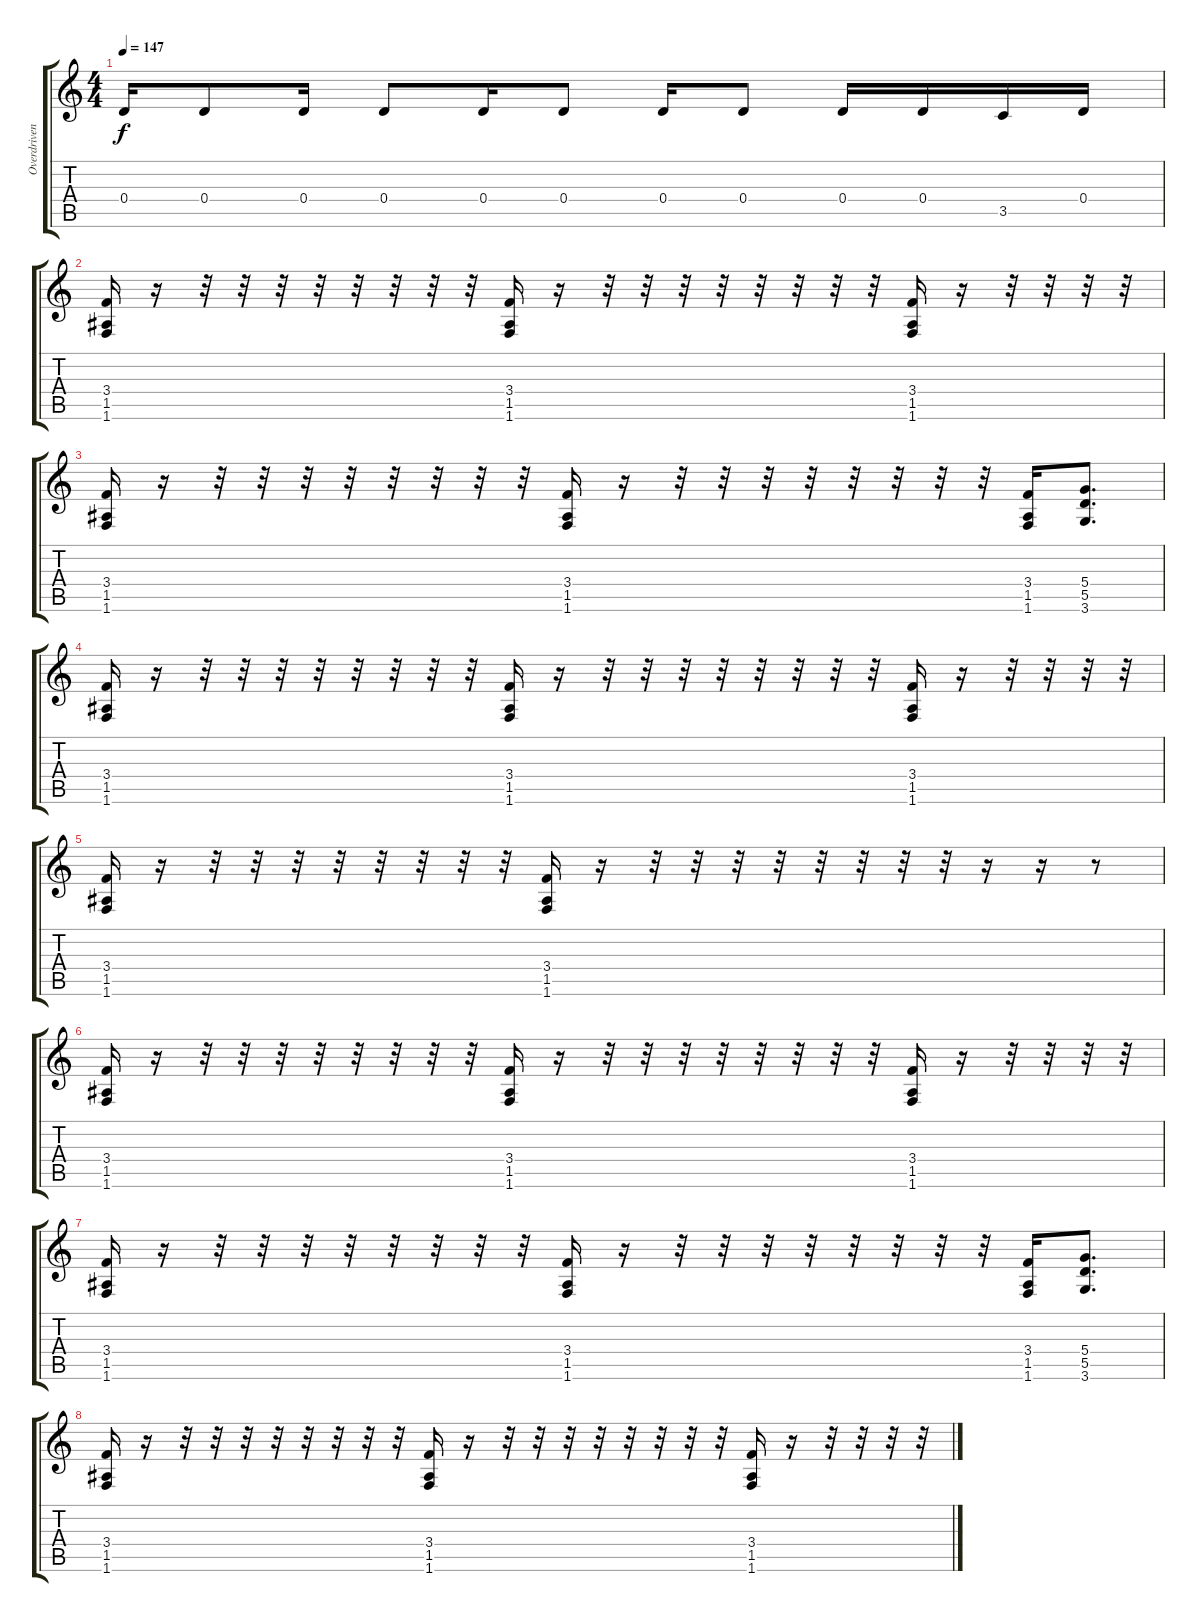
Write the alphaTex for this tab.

\track ("Overdriven Guitar (Rhythm)" "Overdriven") {instrument overdrivenguitar}
\staff {score tabs}
\tuning (E4 B3 G3 D3 A2 E2) {hide}
\ts (4 4)
\tempo 147
\clef g2
\ks c
0.4.16{dy f} 0.4.8 0.4.16 0.4.8 0.4.16 0.4.8 0.4.16 0.4.8 0.4.16 0.4.16 3.5.16 0.4.16 |
(3.4 1.5 1.6).16 r.16 r.32 r.32 r.32 r.32 r.32 r.32 r.32 r.32 (3.4 1.5 1.6).16 r.16 r.32 r.32 r.32 r.32 r.32 r.32 r.32 r.32 (3.4 1.5 1.6).16 r.16 r.32 r.32 r.32 r.32 |
(3.4 1.5 1.6).16 r.16 r.32 r.32 r.32 r.32 r.32 r.32 r.32 r.32 (3.4 1.5 1.6).16 r.16 r.32 r.32 r.32 r.32 r.32 r.32 r.32 r.32 (3.4 1.5 1.6).16 (5.4 5.5 3.6).8{d} |
(3.4 1.5 1.6).16 r.16 r.32 r.32 r.32 r.32 r.32 r.32 r.32 r.32 (3.4 1.5 1.6).16 r.16 r.32 r.32 r.32 r.32 r.32 r.32 r.32 r.32 (3.4 1.5 1.6).16 r.16 r.32 r.32 r.32 r.32 |
(3.4 1.5 1.6).16 r.16 r.32 r.32 r.32 r.32 r.32 r.32 r.32 r.32 (3.4 1.5 1.6).16 r.16 r.32 r.32 r.32 r.32 r.32 r.32 r.32 r.32 r.16 r.16 r.8 |
(3.4 1.5 1.6).16 r.16 r.32 r.32 r.32 r.32 r.32 r.32 r.32 r.32 (3.4 1.5 1.6).16 r.16 r.32 r.32 r.32 r.32 r.32 r.32 r.32 r.32 (3.4 1.5 1.6).16 r.16 r.32 r.32 r.32 r.32 |
(3.4 1.5 1.6).16 r.16 r.32 r.32 r.32 r.32 r.32 r.32 r.32 r.32 (3.4 1.5 1.6).16 r.16 r.32 r.32 r.32 r.32 r.32 r.32 r.32 r.32 (3.4 1.5 1.6).16 (5.4 5.5 3.6).8{d} |
(3.4 1.5 1.6).16 r.16 r.32 r.32 r.32 r.32 r.32 r.32 r.32 r.32 (3.4 1.5 1.6).16 r.16 r.32 r.32 r.32 r.32 r.32 r.32 r.32 r.32 (3.4 1.5 1.6).16 r.16 r.32 r.32 r.32 r.32
